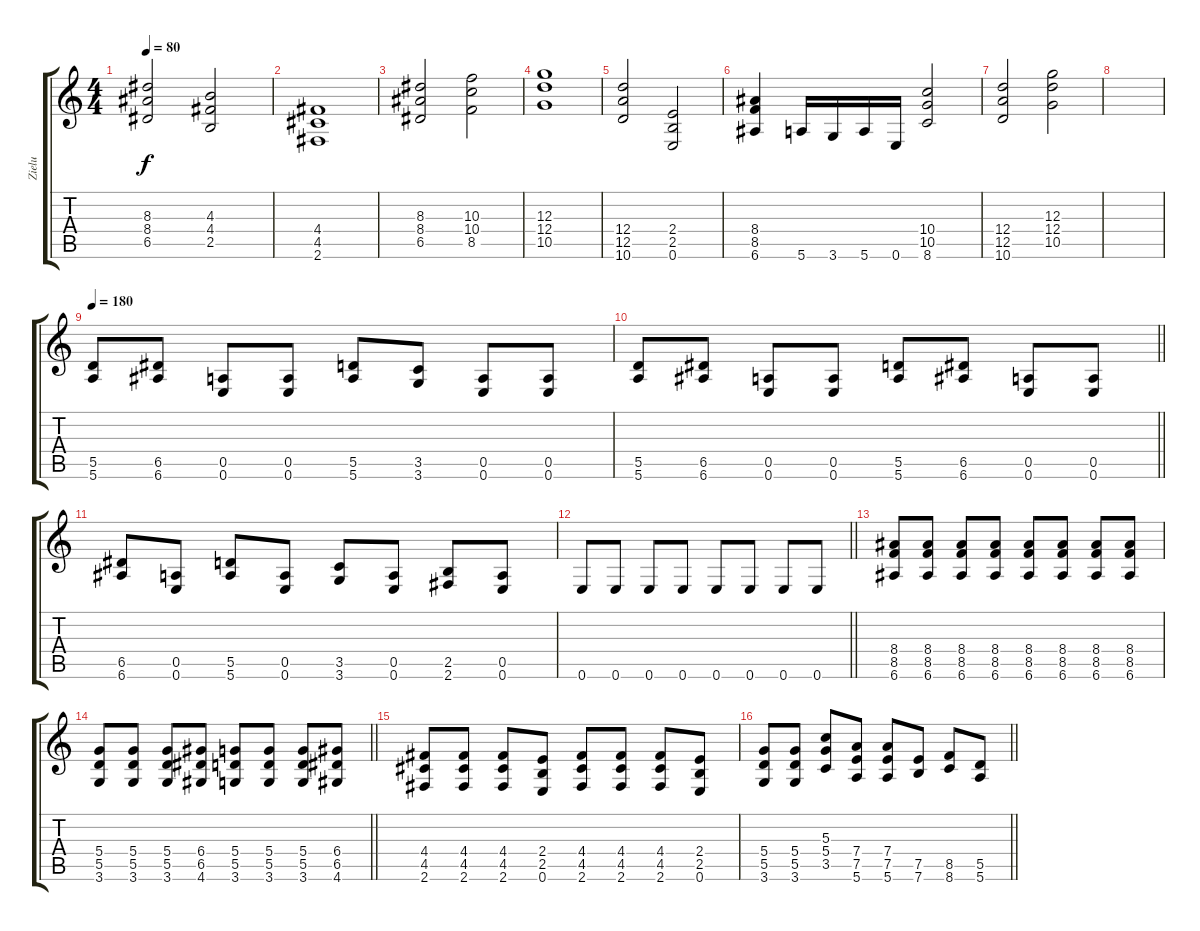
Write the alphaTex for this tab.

\track ("Zielu" "Zielu") {instrument distortionguitar}
\staff {score tabs}
\tuning (E4 B3 G3 D3 A2 E2) {hide}
\ts (4 4)
\tempo 80
\clef g2
\ks c
(8.3 8.4 6.5).2{dy f} (4.3 4.4 2.5).2 |
(4.4 4.5 2.6).1 |
(8.3 8.4 6.5).2 (10.3 10.4 8.5).2 |
(12.3 12.4 10.5).1 |
(12.4 12.5 10.6).2 (2.4 2.5 0.6).2 |
(8.4 8.5 6.6).4 5.6.16 3.6.16 5.6.16 0.6.16 (10.4 10.5 8.6).2 |
(12.4 12.5 10.6).2 (12.3 12.4 10.5).2 |
|
\tempo 180
(5.5 5.6).8 (6.5 6.6).8 (0.5 0.6).8 (0.5 0.6).8 (5.5 5.6).8 (3.5 3.6).8 (0.5 0.6).8 (0.5 0.6).8 |
\barLineRight lightlight
(5.5 5.6).8 (6.5 6.6).8 (0.5 0.6).8 (0.5 0.6).8 (5.5 5.6).8 (6.5 6.6).8 (0.5 0.6).8 (0.5 0.6).8 |
(6.5 6.6).8 (0.5 0.6).8 (5.5 5.6).8 (0.5 0.6).8 (3.5 3.6).8 (0.5 0.6).8 (2.5 2.6).8 (0.5 0.6).8 |
\barLineRight lightlight
0.6.8 0.6.8 0.6.8 0.6.8 0.6.8 0.6.8 0.6.8 0.6.8 |
(8.4 8.5 6.6).8 (8.4 8.5 6.6).8 (8.4 8.5 6.6).8 (8.4 8.5 6.6).8 (8.4 8.5 6.6).8 (8.4 8.5 6.6).8 (8.4 8.5 6.6).8 (8.4 8.5 6.6).8 |
\barLineRight lightlight
(5.4 5.5 3.6).8 (5.4 5.5 3.6).8 (5.4 5.5 3.6).8 (6.4 6.5 4.6).8 (5.4 5.5 3.6).8 (5.4 5.5 3.6).8 (5.4 5.5 3.6).8 (6.4 6.5 4.6).8 |
(4.4 4.5 2.6).8 (4.4 4.5 2.6).8 (4.4 4.5 2.6).8 (2.4 2.5 0.6).8 (4.4 4.5 2.6).8 (4.4 4.5 2.6).8 (4.4 4.5 2.6).8 (2.4 2.5 0.6).8 |
\barLineRight lightlight
(5.4 5.5 3.6).8 (5.4 5.5 3.6).8 (5.3 5.4 3.5).8 (7.4 7.5 5.6).8 (7.4 7.5 5.6).8 (7.5 7.6).8 (8.5 8.6).8 (5.5 5.6).8
